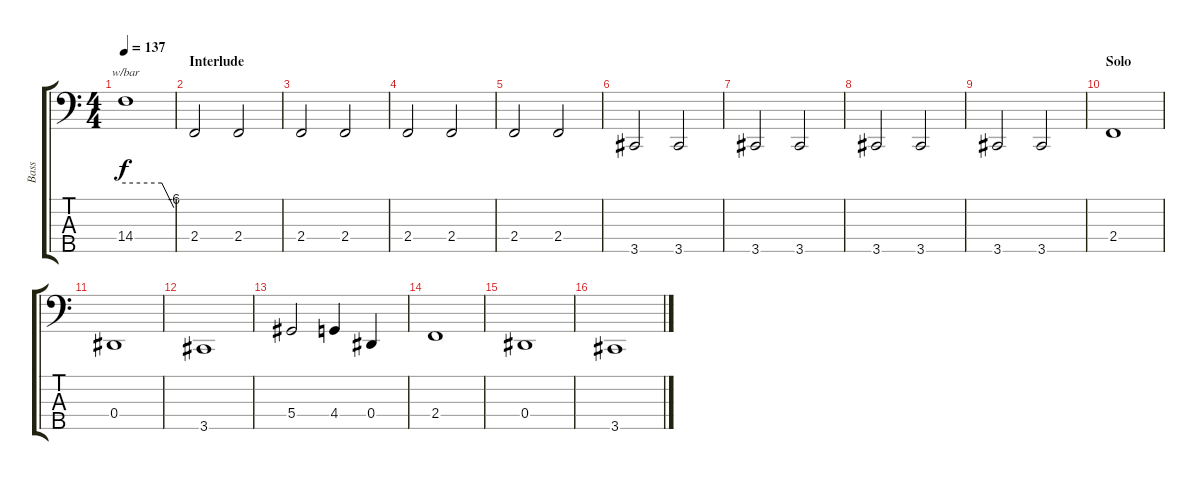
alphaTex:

\track ("Bass" "Bass") {instrument electricbasspick}
\staff {score tabs}
\tuning (Gb2 Db2 Ab1 Eb1 Bb0) {hide}
\ts (4 4)
\tempo 137
\clef f4
\ks c
14.4.1{tbe (custom default 0 0 45 0 60 -24) dy f} |
\section ("" "Interlude")
2.4.2 2.4.2 |
2.4.2 2.4.2 |
2.4.2 2.4.2 |
2.4.2 2.4.2 |
3.5.2 3.5.2 |
3.5.2 3.5.2 |
3.5.2 3.5.2 |
3.5.2 3.5.2 |
\section ("" "Solo")
2.4.1 |
0.4.1 |
3.5.1 |
5.4.2 4.4.4 0.4.4 |
2.4.1 |
0.4.1 |
3.5.1
